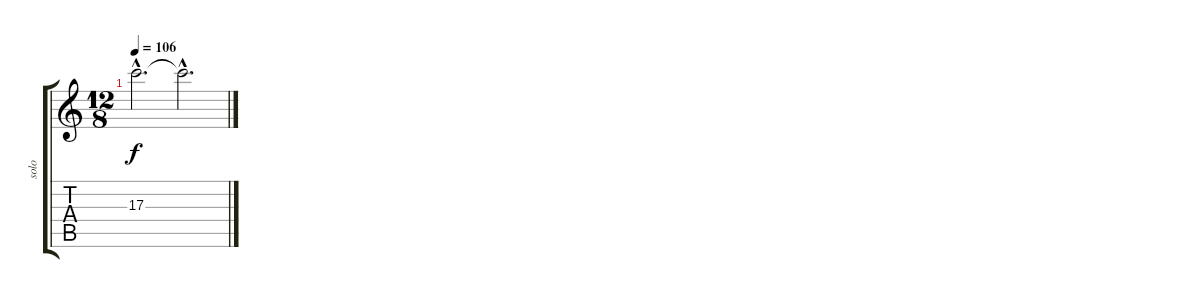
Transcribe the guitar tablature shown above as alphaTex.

\track ("solo" "solo") {instrument overdrivenguitar}
\staff {score tabs}
\tuning (E4 B3 G3 D3 A2 E2) {hide}
\ts (12 8)
\tempo 106
\clef g2
\ks c
17.3{hac t}.2{d dy f} 17.3{hac t}.2{d}
